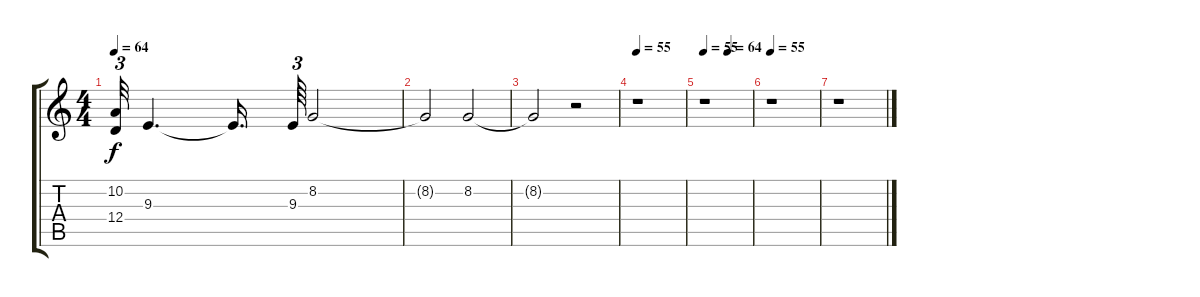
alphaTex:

\track "" {instrument stringensemble1}
\staff {score tabs}
\tuning (E4 B3 G3 D3 A2 E2) {hide}
\ts (4 4)
\tempo 64
\clef g2
\ks c
(10.2{t} 12.4{t}).32{tu (3 2) dy f} 9.3.4{d} 9.3{t}.16{d} 9.3.64{tu (3 2)} 8.2.2 |
8.2{t}.2 8.2.2 |
8.2{t}.2 r.2 |
\tempo 55
r.1 |
\tempo 55
\tempo (64 0.5)
r.1 |
\tempo 55
r.1 |
r.1
